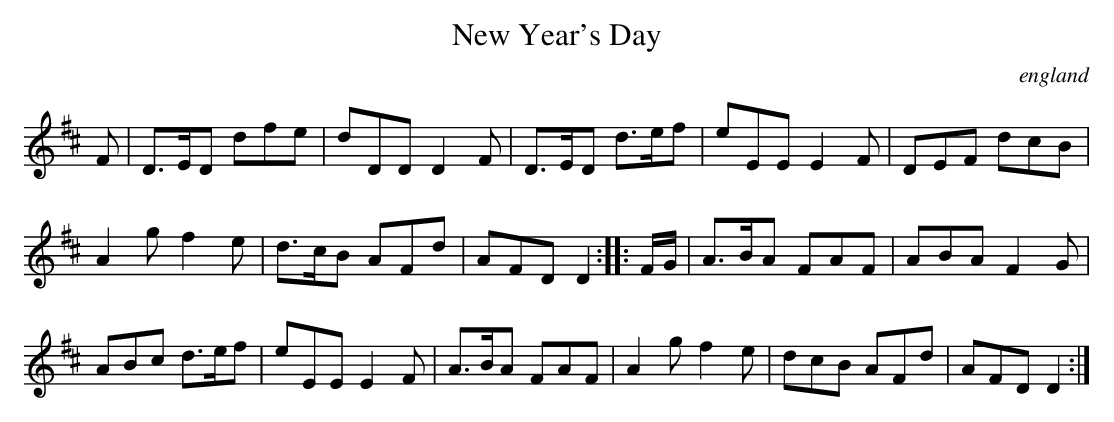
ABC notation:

X:1
T:New Year's Day
O:england
M:6/8 jig
L:1/8
K:D
F|D>ED dfe|dDD D2 F|D>ED d>ef|eEE E2 F|DEF dcB|
A2 g f2 e|d>cB AFd|AFD D2::F/G/|A>BA FAF|ABA F2 G|
ABc d>ef|eEE E2 F|A>BA FAF|A2 g f2 e|dcB AFd|AFD D2:|]
